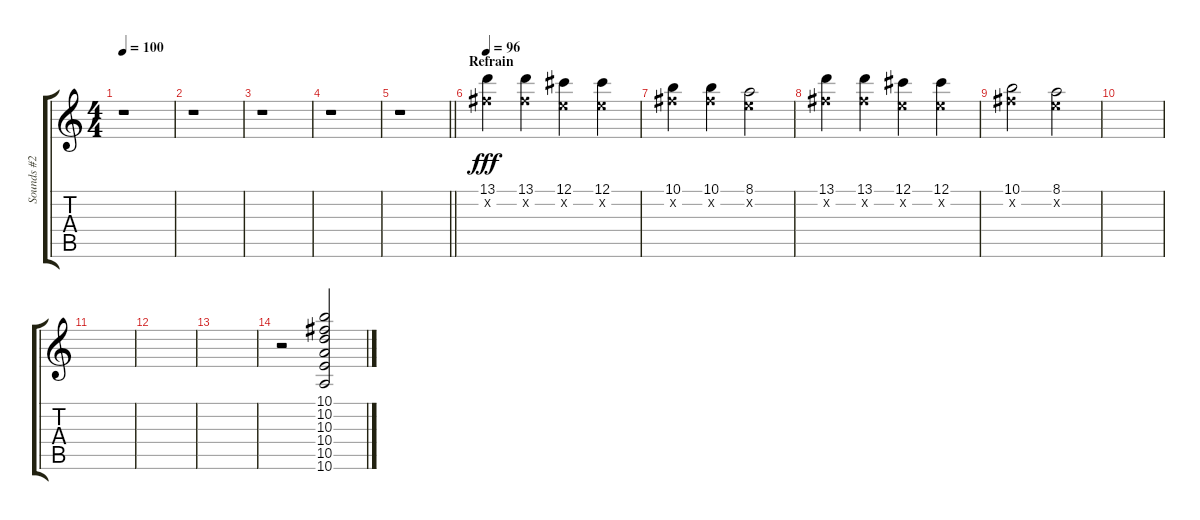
\track ("Sounds #2" "Sounds #2") {instrument distortionguitar}
\staff {score tabs}
\tuning (Db4 Ab3 E3 B2 Gb2 B1) {hide}
\ts (4 4)
\tempo 100
\clef g2
\ks c
r.1{dy ppp} |
r.1 |
r.1 |
r.1 |
\barLineRight lightlight
r.1 |
\section ("" "Refrain")
\tempo 96
(13.1 10.2{x}).4{dy fff} (13.1 10.2{x}).4 (12.1 8.2{x}).4 (12.1 8.2{x}).4 |
(10.1 10.2{x}).4 (10.1 10.2{x}).4 (8.1 8.2{x}).2 |
(13.1 10.2{x}).4 (13.1 10.2{x}).4 (12.1 8.2{x}).4 (12.1 8.2{x}).4 |
(10.1 10.2{x}).2 (8.1 8.2{x}).2 |
|
|
|
|
r.2 (10.1 10.2 10.3 10.4 10.5 10.6).2{instrument seashore}
